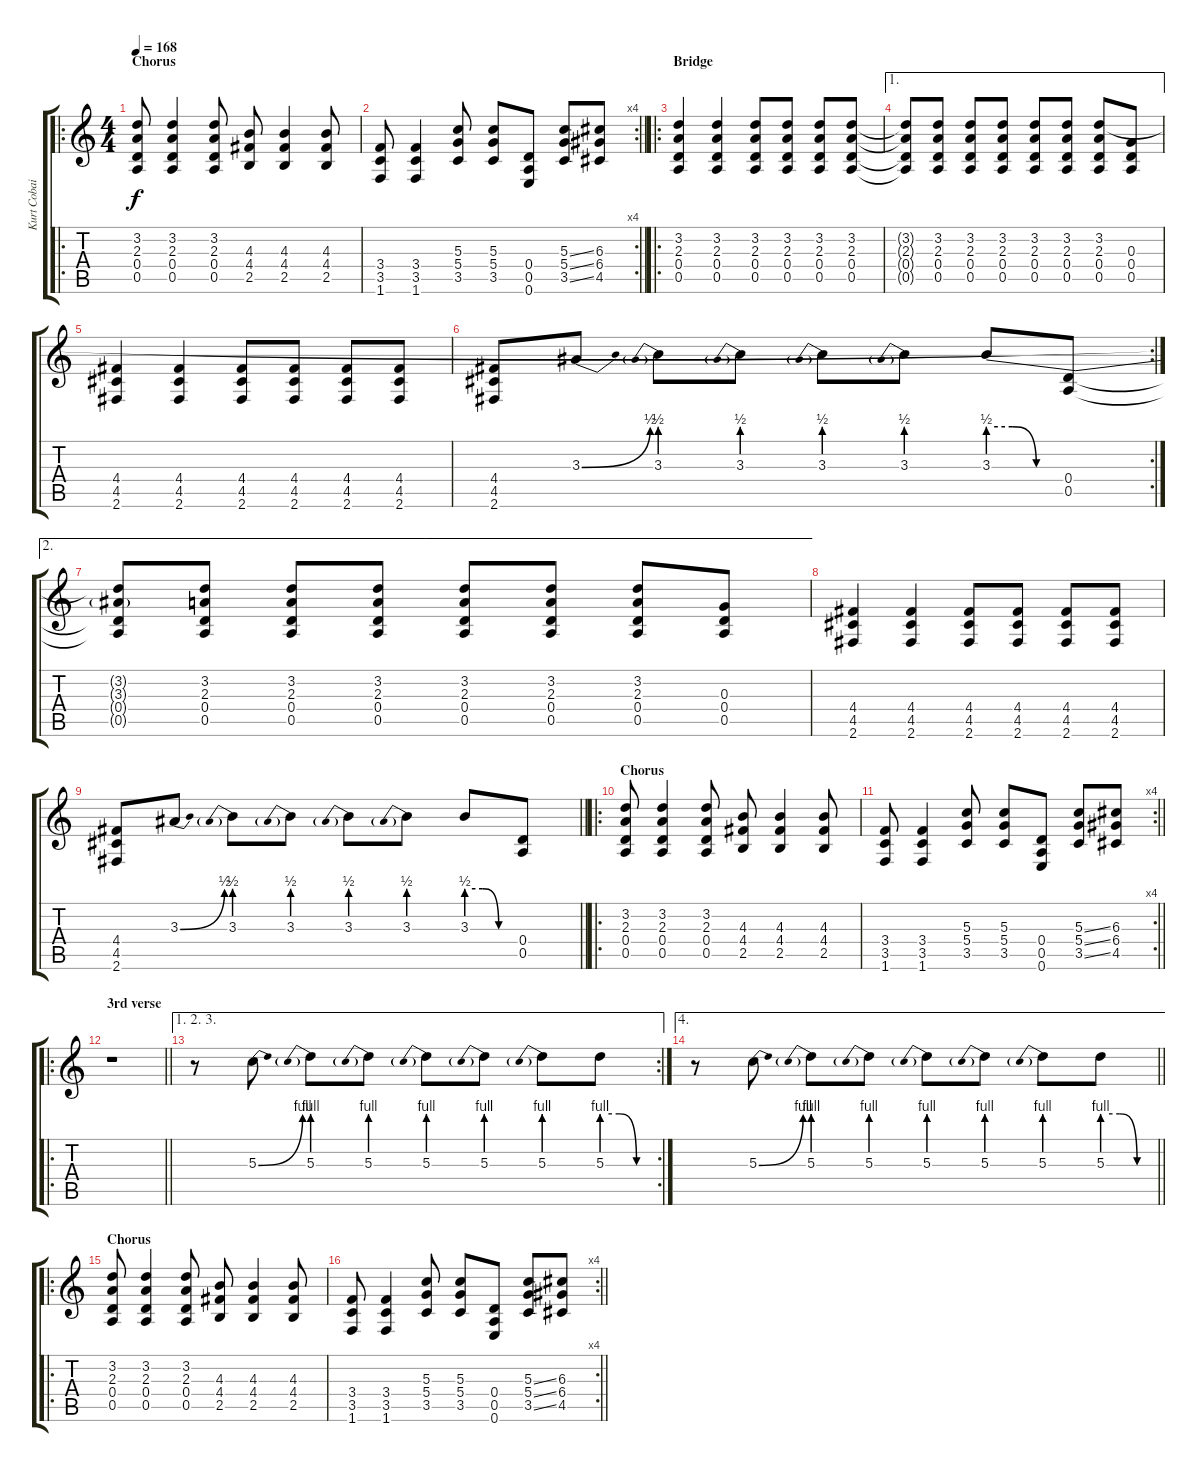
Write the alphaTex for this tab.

\track ("Kurt Cobain - Guitar" "Kurt Cobai") {instrument distortionguitar}
\staff {score tabs}
\tuning (E4 B3 G3 D3 A2 E2) {hide}
\ro
\ts (4 4)
\section ("" "Chorus")
\tempo 168
\clef g2
\ks c
(3.2 2.3 0.4 0.5).8{dy f} (3.2 2.3 0.4 0.5).4 (3.2 2.3 0.4 0.5).8 (4.3 4.4 2.5).8 (4.3 4.4 2.5).4 (4.3 4.4 2.5).8 |
\rc 4
\barLineRight lightlight
(3.4 3.5 1.6).8 (3.4 3.5 1.6).4 (5.3 5.4 3.5).8 (5.3 5.4 3.5).8 (0.4 0.5 0.6).8 (5.3{ss} 5.4{ss} 3.5{ss}).8 (6.3 6.4 4.5).8 |
\ro
\section ("" "Bridge")
(3.2 2.3 0.4 0.5).4 (3.2 2.3 0.4 0.5).4 (3.2 2.3 0.4 0.5).8 (3.2 2.3 0.4 0.5).8 (3.2 2.3 0.4 0.5).8 (3.2 2.3 0.4 0.5).8 |
\ae 1
(3.2{t} 2.3{t} 0.4{t} 0.5{t}).8 (3.2 2.3 0.4 0.5).8 (3.2 2.3 0.4 0.5).8 (3.2 2.3 0.4 0.5).8 (3.2 2.3 0.4 0.5).8 (3.2 2.3 0.4 0.5).8 (3.2 2.3 0.4 0.5).8 (0.3 0.4 0.5).8 |
(4.4 4.5 2.6).4 (4.4 4.5 2.6).4 (4.4 4.5 2.6).8 (4.4 4.5 2.6).8 (4.4 4.5 2.6).8 (4.4 4.5 2.6).8 |
\rc 2
(4.4 4.5 2.6).8 3.3{be (bend 0 0 60 2)}.8 3.3{be (prebend 0 2 60 2)}.8 3.3{be (prebend 0 2 60 2)}.8 3.3{be (prebend 0 2 60 2)}.8 3.3{be (prebend 0 2 60 2)}.8 3.3{be (custom 0 2 20 2 40 0 60 0)}.8 (0.4 0.5).8 |
\ae 2
(3.2{t} 3.3{t} 0.4{t} 0.5{t}).8 (3.2 2.3 0.4 0.5).8 (3.2 2.3 0.4 0.5).8 (3.2 2.3 0.4 0.5).8 (3.2 2.3 0.4 0.5).8 (3.2 2.3 0.4 0.5).8 (3.2 2.3 0.4 0.5).8 (0.3 0.4 0.5).8 |
(4.4 4.5 2.6).4 (4.4 4.5 2.6).4 (4.4 4.5 2.6).8 (4.4 4.5 2.6).8 (4.4 4.5 2.6).8 (4.4 4.5 2.6).8 |
\barLineRight lightlight
(4.4 4.5 2.6).8 3.3{be (bend 0 0 60 2)}.8 3.3{be (prebend 0 2 60 2)}.8 3.3{be (prebend 0 2 60 2)}.8 3.3{be (prebend 0 2 60 2)}.8 3.3{be (prebend 0 2 60 2)}.8 3.3{be (custom 0 2 20 2 40 0 60 0)}.8 (0.4 0.5).8 |
\ro
\section ("" "Chorus")
(3.2 2.3 0.4 0.5).8 (3.2 2.3 0.4 0.5).4 (3.2 2.3 0.4 0.5).8 (4.3 4.4 2.5).8 (4.3 4.4 2.5).4 (4.3 4.4 2.5).8 |
\rc 4
\barLineRight lightlight
(3.4 3.5 1.6).8 (3.4 3.5 1.6).4 (5.3 5.4 3.5).8 (5.3 5.4 3.5).8 (0.4 0.5 0.6).8 (5.3{ss} 5.4{ss} 3.5{ss}).8 (6.3 6.4 4.5).8 |
\ro
\section ("" "3rd verse")
\barLineRight lightlight
r.1 |
\ae (1 2 3)
\rc 2
r.8 5.3{be (bend 0 0 60 4)}.8 5.3{be (prebend 0 4 60 4)}.8 5.3{be (prebend 0 4 60 4)}.8 5.3{be (prebend 0 4 60 4)}.8 5.3{be (prebend 0 4 60 4)}.8 5.3{be (prebend 0 4 60 4)}.8 5.3{be (custom 0 4 20 4 40 0 60 0)}.8 |
\ae 4
\barLineRight lightlight
r.8 5.3{be (bend 0 0 60 4)}.8 5.3{be (prebend 0 4 60 4)}.8 5.3{be (prebend 0 4 60 4)}.8 5.3{be (prebend 0 4 60 4)}.8 5.3{be (prebend 0 4 60 4)}.8 5.3{be (prebend 0 4 60 4)}.8 5.3{be (custom 0 4 20 4 40 0 60 0)}.8 |
\ro
\section ("" "Chorus")
(3.2 2.3 0.4 0.5).8 (3.2 2.3 0.4 0.5).4 (3.2 2.3 0.4 0.5).8 (4.3 4.4 2.5).8 (4.3 4.4 2.5).4 (4.3 4.4 2.5).8 |
\rc 4
\barLineRight lightlight
(3.4 3.5 1.6).8 (3.4 3.5 1.6).4 (5.3 5.4 3.5).8 (5.3 5.4 3.5).8 (0.4 0.5 0.6).8 (5.3{ss} 5.4{ss} 3.5{ss}).8 (6.3 6.4 4.5).8
